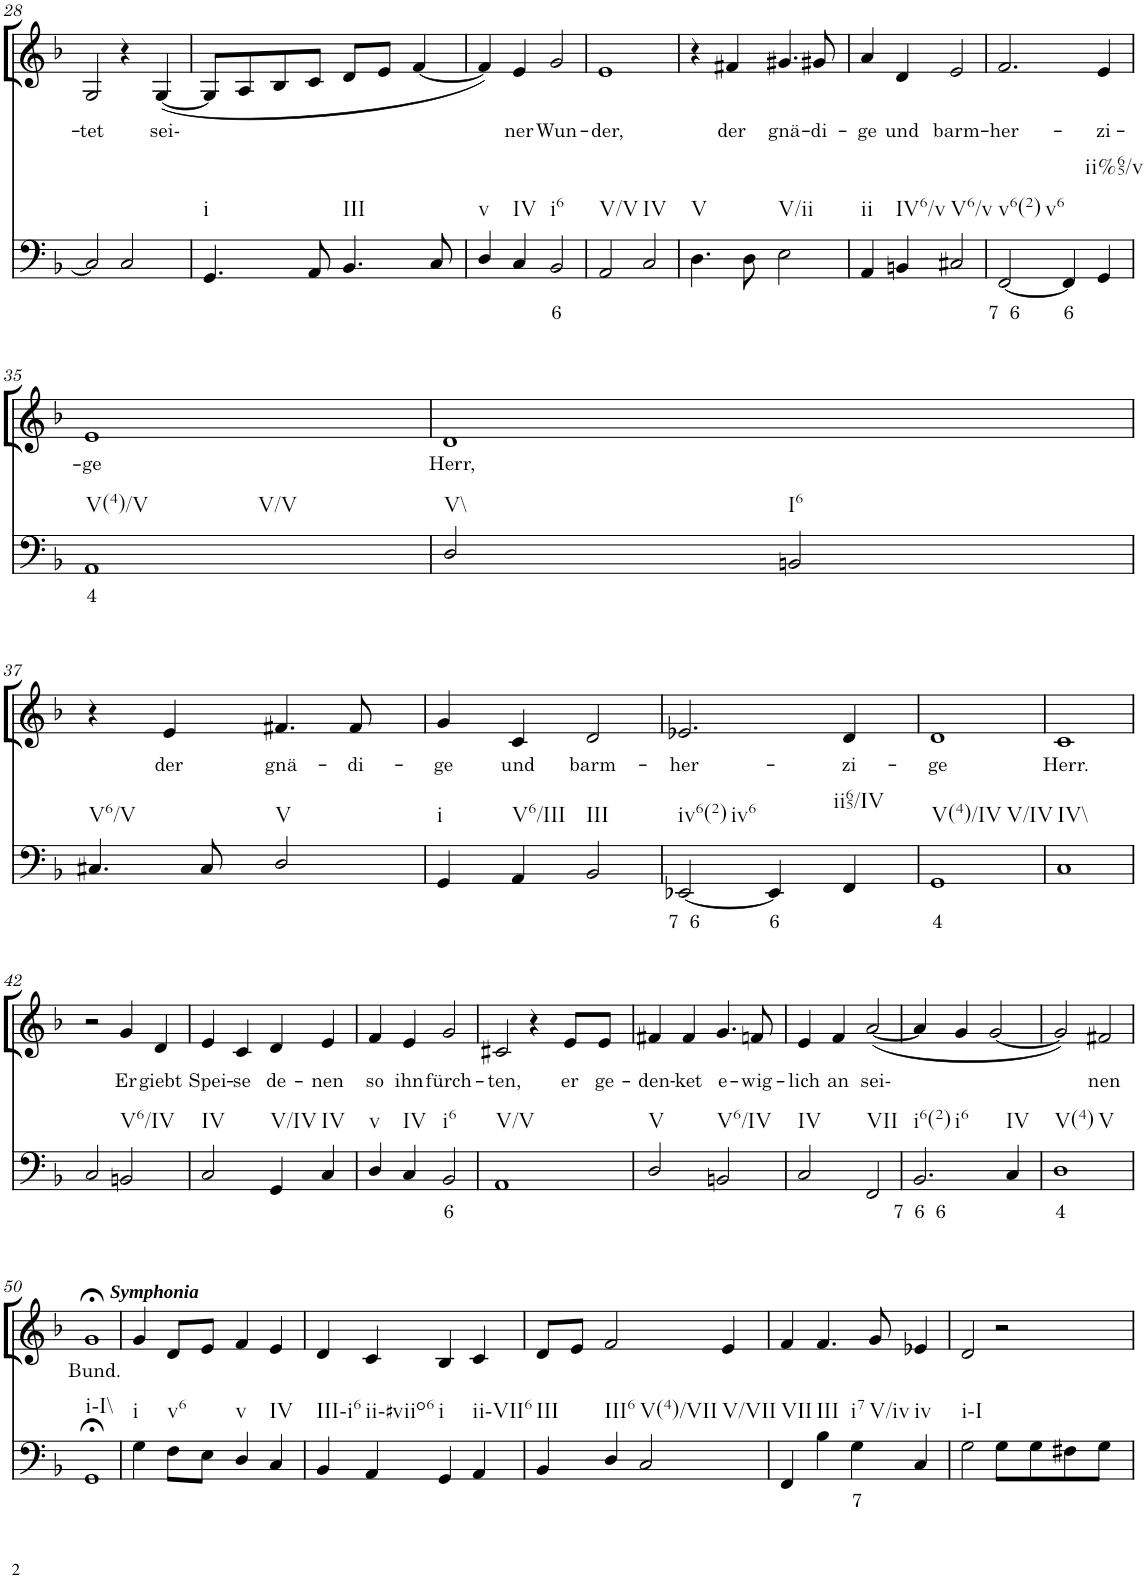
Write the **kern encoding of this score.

**kern	**text	**kern	**text
*part2	*part2	*part1	*part1
*staff2	*staff2	*staff1	*staff1
*I"Continuo	*	*I"Alto	*
!!LO:PB:g=z
*clefF4	*	*clefG2	*
*k[b-]	*	*k[b-]	*
*M2/2	*	*M2/2	*
=28	=28	=28	=28
!	!	!	!LO:LY:b
2C/]	.	2G/	tet
2C/	.	4r	.
!	!	!	!LO:LY:b
.	.	([4G/	sei-
=29	=29	=29	=29
!LO:TX:b:t=i	!	!	!
4.GG/	.	8G/L]	.
.	.	8A/	.
.	.	8B-/	.
8AA/	.	8c/J	.
!LO:TX:b:t=III	!	!	!
4.BB-/	.	8d/L	.
.	.	8e/J	.
.	.	[4f/	.
8C/	.	.	.
=30	=30	=30	=30
!LO:TX:b:t=v	!	!	!
4D/	.	4f/])	.
!LO:TX:b:t=IV	!	!	!
!	!	!	!LO:LY:b
4C/	.	4e/	ner
!LO:TX:b:t=i6	!	!	!
!	!LO:LY:b	!	!LO:LY:b
2BB-/	6	2g/	Wun-
=31	=31	=31	=31
!LO:TX:b:t=V/V	!	!	!
!	!	!	!LO:LY:b
2AA/	.	1e	der,
!LO:TX:b:t=IV	!	!	!
2C/	.	.	.
=32	=32	=32	=32
!LO:TX:b:t=V	!	!	!
4.D\	.	4r	.
!	!	!	!LO:LY:b
.	.	4f#X/	der
8D\	.	.	.
!LO:TX:b:t=V/ii	!	!	!
!	!	!	!LO:LY:b
2E\	.	4.g#X/	gnä-
!	!	!	!LO:LY:b
.	.	8g#X/	di-
=33	=33	=33	=33
!LO:TX:b:t=ii	!	!	!
!	!	!	!LO:LY:b
4AA/	.	4a/	ge
!LO:TX:b:t=IV6/v	!	!	!
!	!	!	!LO:LY:b
4BBn/	.	4d/	und
!LO:TX:b:t=V6/v	!	!	!
!	!	!	!LO:LY:b
2C#X/	.	2e/	barm-
=34	=34	=34	=34
!LO:TX:b:t=v6(2)	!	!	!
!LO:TX:b:t=v6	!	!	!
!	!LO:LY:b	!	!LO:LY:b
[2FF/	7 6	2.f/	her-
!	!LO:LY:b	!	!
4FF/]	6	.	.
!LO:TX:b:t=ii%65/v	!	!	!
!	!	!	!LO:LY:b
4GG/	.	4e/	zi-
!!LO:LB:g=z
=35	=35	=35	=35
!LO:TX:b:t=V(4)/V	!	!	!
!LO:TX:b:t=V/V	!	!	!
!	!LO:LY:b	!	!LO:LY:b
1AA	4	1e	ge
=36	=36	=36	=36
!LO:TX:b:t=V\\	!	!	!
!	!	!	!LO:LY:b
2D/	.	1d	Herr,
!LO:TX:b:t=I6	!	!	!
2BBn/	.	.	.
!!LO:LB:g=z
=37	=37	=37	=37
!LO:TX:b:t=V6/V	!	!	!
4.C#X/	.	4r	.
!	!	!	!LO:LY:b
.	.	4e/	der
8C#/	.	.	.
!LO:TX:b:t=V	!	!	!
!	!	!	!LO:LY:b
2D/	.	4.f#X/	gnä-
!	!	!	!LO:LY:b
.	.	8f#/	di-
=38	=38	=38	=38
!LO:TX:b:t=i	!	!	!
!	!	!	!LO:LY:b
4GG/	.	4g/	ge
!LO:TX:b:t=V6/III	!	!	!
!	!	!	!LO:LY:b
4AA/	.	4c/	und
!LO:TX:b:t=III	!	!	!
!	!	!	!LO:LY:b
2BB-/	.	2d/	barm-
=39	=39	=39	=39
!LO:TX:b:t=iv6(2)	!	!	!
!LO:TX:b:t=iv6	!	!	!
!	!LO:LY:b	!	!LO:LY:b
[2EE-X/	7 6	2.e-X/	her-
!	!LO:LY:b	!	!
4EE-/]	6	.	.
!LO:TX:b:t=ii65/IV	!	!	!
!	!	!	!LO:LY:b
4FF/	.	4d/	zi-
=40	=40	=40	=40
!LO:TX:b:t=V(4)/IV	!	!	!
!LO:TX:b:t=V/IV	!	!	!
!	!LO:LY:b	!	!LO:LY:b
1GG	4	1d	ge
=41	=41	=41	=41
!LO:TX:b:t=IV\\	!	!	!
!	!	!	!LO:LY:b
1C	.	1c	Herr.
!!LO:LB:g=z
=42	=42	=42	=42
2C/	.	2r	.
!LO:TX:b:t=V6/IV	!	!	!
!	!	!	!LO:LY:b
2BBn/	.	4g/	Er
!	!	!	!LO:LY:b
.	.	4d/	giebt
=43	=43	=43	=43
!LO:TX:b:t=IV	!	!	!
!	!	!	!LO:LY:b
2C/	.	4e/	Spei-
!	!	!	!LO:LY:b
.	.	4c/	se
!LO:TX:b:t=V/IV	!	!	!
!	!	!	!LO:LY:b
4GG/	.	4d/	de-
!LO:TX:b:t=IV	!	!	!
!	!	!	!LO:LY:b
4C/	.	4e/	nen
=44	=44	=44	=44
!LO:TX:b:t=v	!	!	!
!	!	!	!LO:LY:b
4D/	.	4f/	so
!LO:TX:b:t=IV	!	!	!
!	!	!	!LO:LY:b
4C/	.	4e/	ihn
!LO:TX:b:t=i6	!	!	!
!	!LO:LY:b	!	!LO:LY:b
2BB-/	6	2g/	fürch-
=45	=45	=45	=45
!LO:TX:b:t=V/V	!	!	!
!	!	!	!LO:LY:b
1AA	.	2c#X/	ten,
.	.	4r	.
!	!	!	!LO:LY:b
.	.	8e/L	er
!	!	!	!LO:LY:b
.	.	8e/J	ge-
=46	=46	=46	=46
!LO:TX:b:t=V	!	!	!
!	!	!	!LO:LY:b
2D/	.	4f#X/	den-
!	!	!	!LO:LY:b
.	.	4f#/	ket
!LO:TX:b:t=V6/IV	!	!	!
!	!	!	!LO:LY:b
2BBn/	.	4.g/	e-
!	!	!	!LO:LY:b
.	.	8fn/	wig-
=47	=47	=47	=47
!LO:TX:b:t=IV	!	!	!
!	!	!	!LO:LY:b
2C/	.	4e/	lich
!	!	!	!LO:LY:b
.	.	4f/	an
!LO:TX:b:t=VII	!	!	!
!	!	!	!LO:LY:b
2FF/	.	([2a/	sei-
=48	=48	=48	=48
!LO:TX:b:t=i6(2)	!	!	!
!LO:TX:b:t=i6	!	!	!
!	!LO:LY:b	!	!
2.BB-/	7 6 6	4a/]	.
.	.	4g/	.
.	.	[2g/	.
!LO:TX:b:t=IV	!	!	!
4C/	.	.	.
=49	=49	=49	=49
!LO:TX:b:t=V(4)	!	!	!
!LO:TX:b:t=V	!	!	!
!	!LO:LY:b	!	!
1D	4	2g/])	.
!	!	!	!LO:LY:b
.	.	2f#X/	nen
!!LO:LB:g=z
=50	=50	=50	=50
!LO:TX:b:t=i\\-I\\	!	!	!
!	!	!	!LO:LY:b
1GG;<	.	1g;<	Bund.
=51	=51	=51	=51
!	!	!LO:TX:a:Bi:t=Symphonia	!
!LO:TX:b:t=i	!	!	!
4G\	.	4g/	.
!LO:TX:b:t=v6	!	!	!
8F\L	.	8d/L	.
8E\J	.	8e/J	.
!LO:TX:b:t=v	!	!	!
4D/	.	4f/	.
!LO:TX:b:t=IV	!	!	!
4C/	.	4e/	.
=52	=52	=52	=52
!LO:TX:b:t=III-i6	!	!	!
4BB-/	.	4d/	.
!LO:TX:b:t=ii-#viio6	!	!	!
4AA/	.	4c/	.
!LO:TX:b:t=i	!	!	!
4GG/	.	4B-/	.
!LO:TX:b:t=ii-VII6	!	!	!
4AA/	.	4c/	.
=53	=53	=53	=53
!LO:TX:b:t=III	!	!	!
4BB-/	.	8d/L	.
.	.	8e/J	.
!LO:TX:b:t=III6	!	!	!
4D/	.	2f/	.
!LO:TX:b:t=V(4)/VII	!	!	!
!LO:TX:b:t=V/VII	!	!	!
2C/	.	.	.
.	.	4e/	.
=54	=54	=54	=54
!LO:TX:b:t=VII	!	!	!
4FF/	.	4f/	.
!LO:TX:b:t=III	!	!	!
4B-\	.	4.f/	.
!LO:TX:b:t=i7	!	!	!
!LO:TX:b:t=V/iv	!	!	!
!	!LO:LY:b	!	!
4G\	7	.	.
.	.	8g/	.
!LO:TX:b:t=iv	!	!	!
4C/	.	4e-X/	.
=55	=55	=55	=55
!LO:TX:b:t=i-I	!	!	!
2G\	.	2d/	.
8G\L	.	2r	.
8G\	.	.	.
8F#X\	.	.	.
8G\J	.	.	.
=	=	=	=
*-	*-	*-	*-
